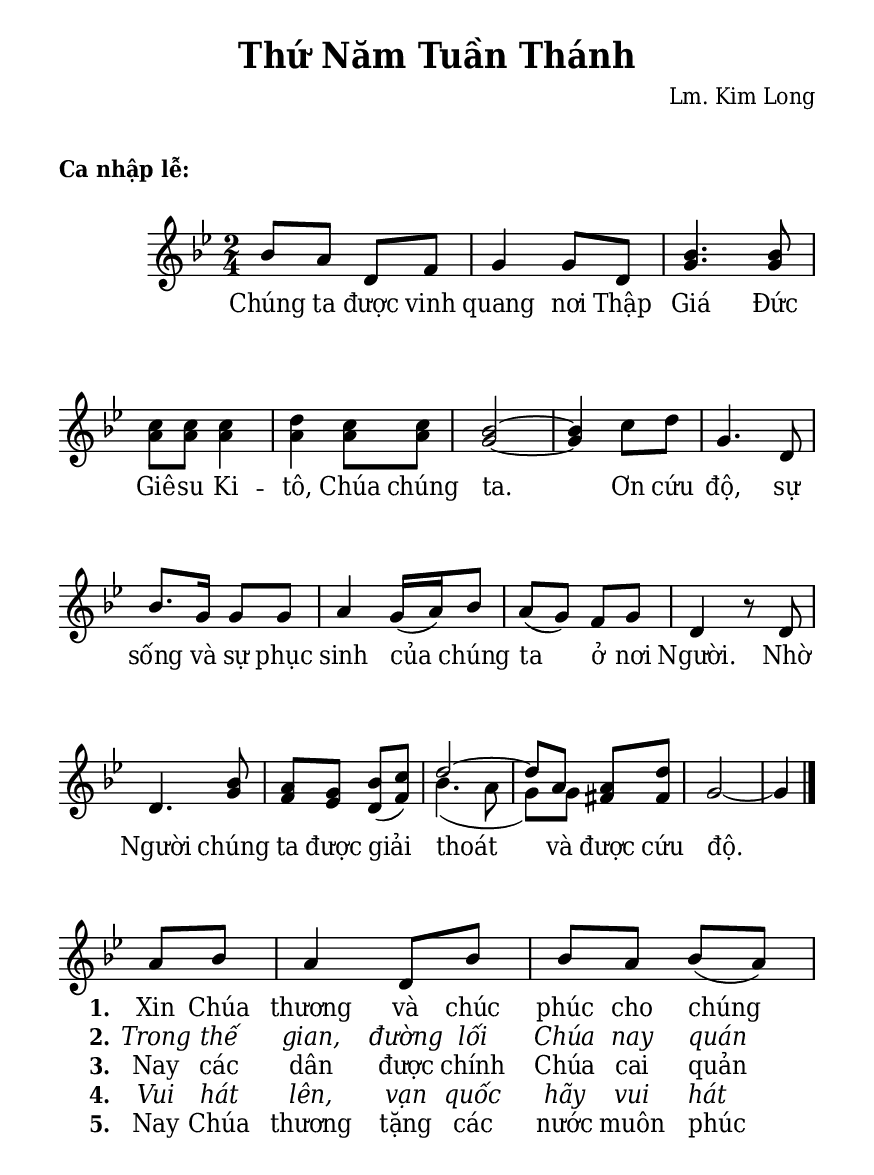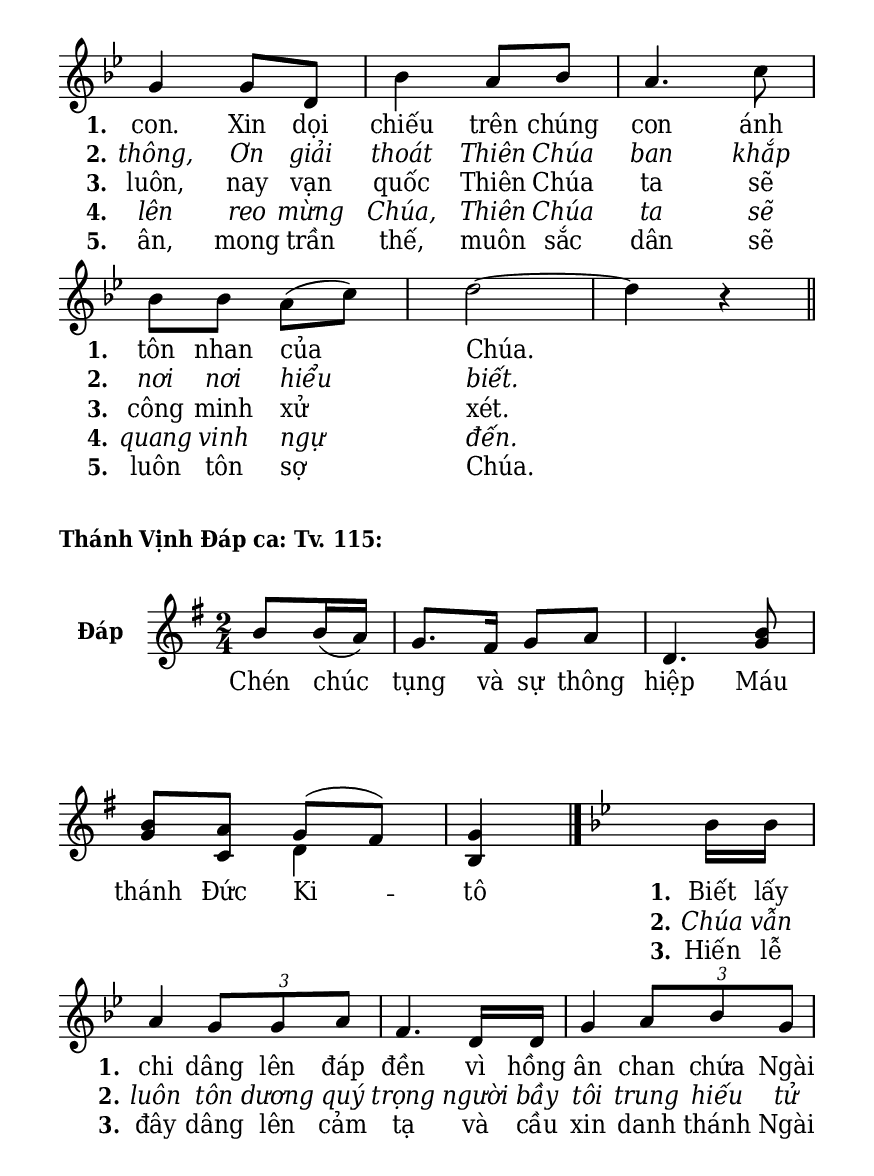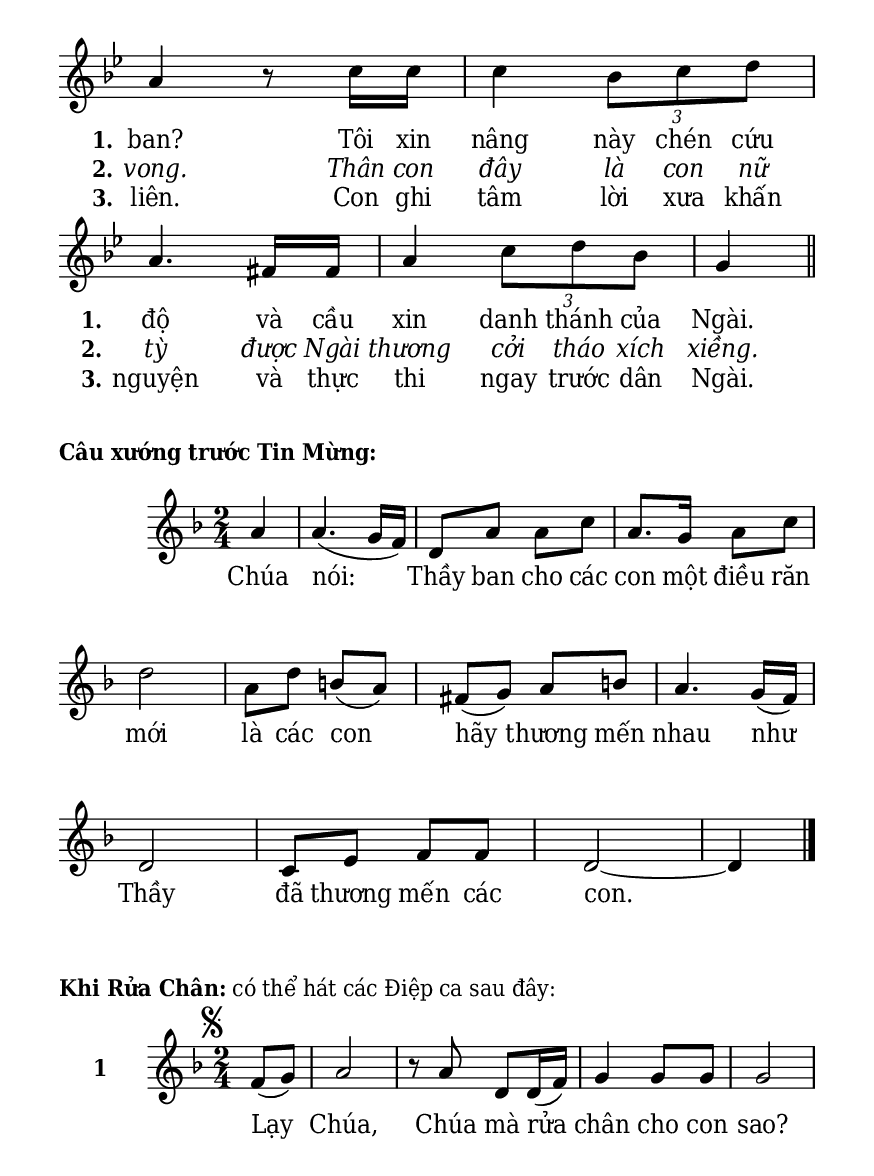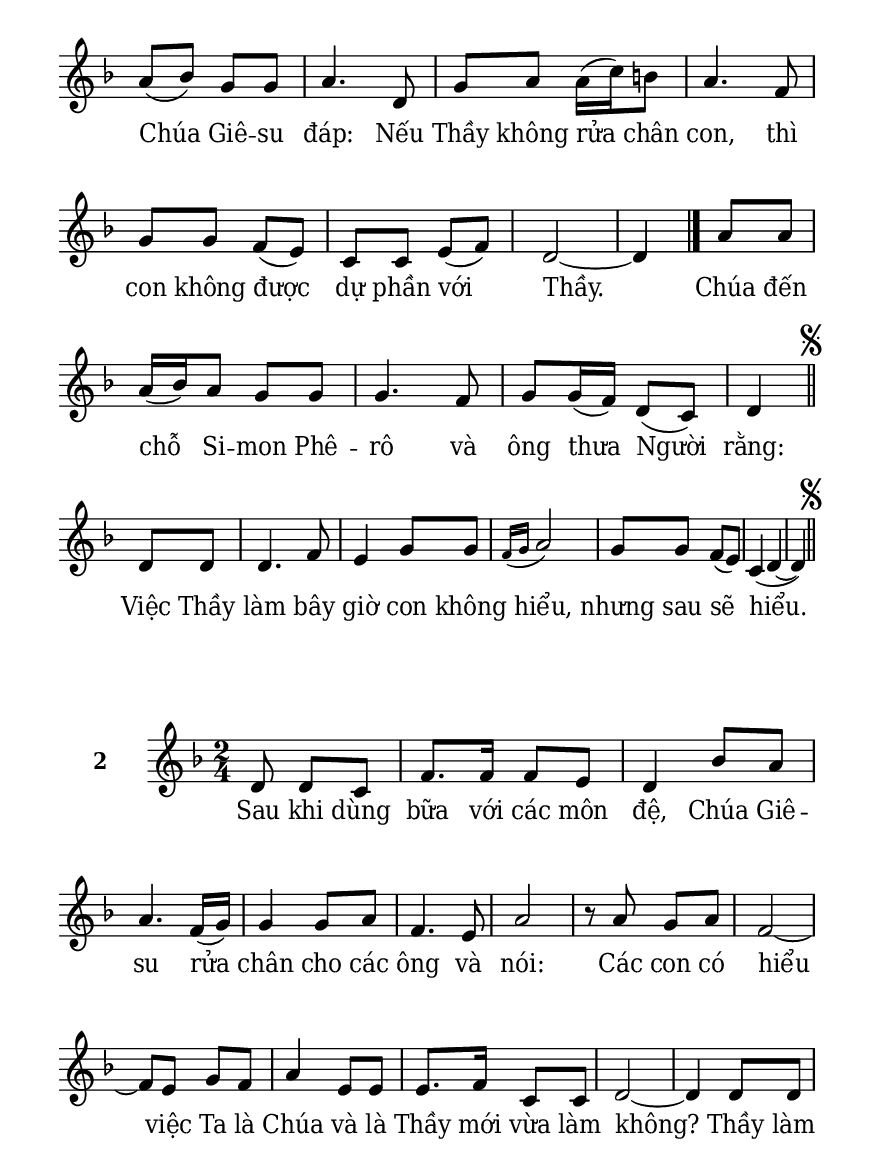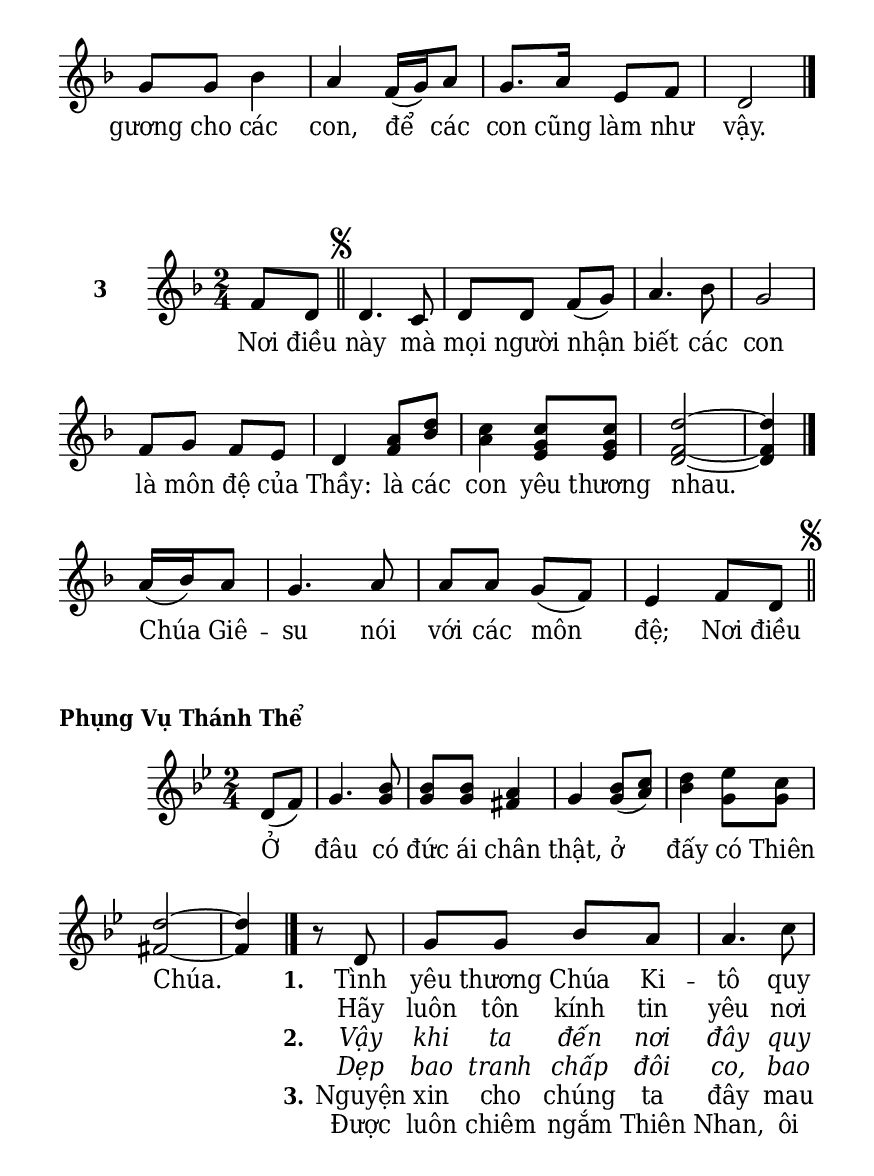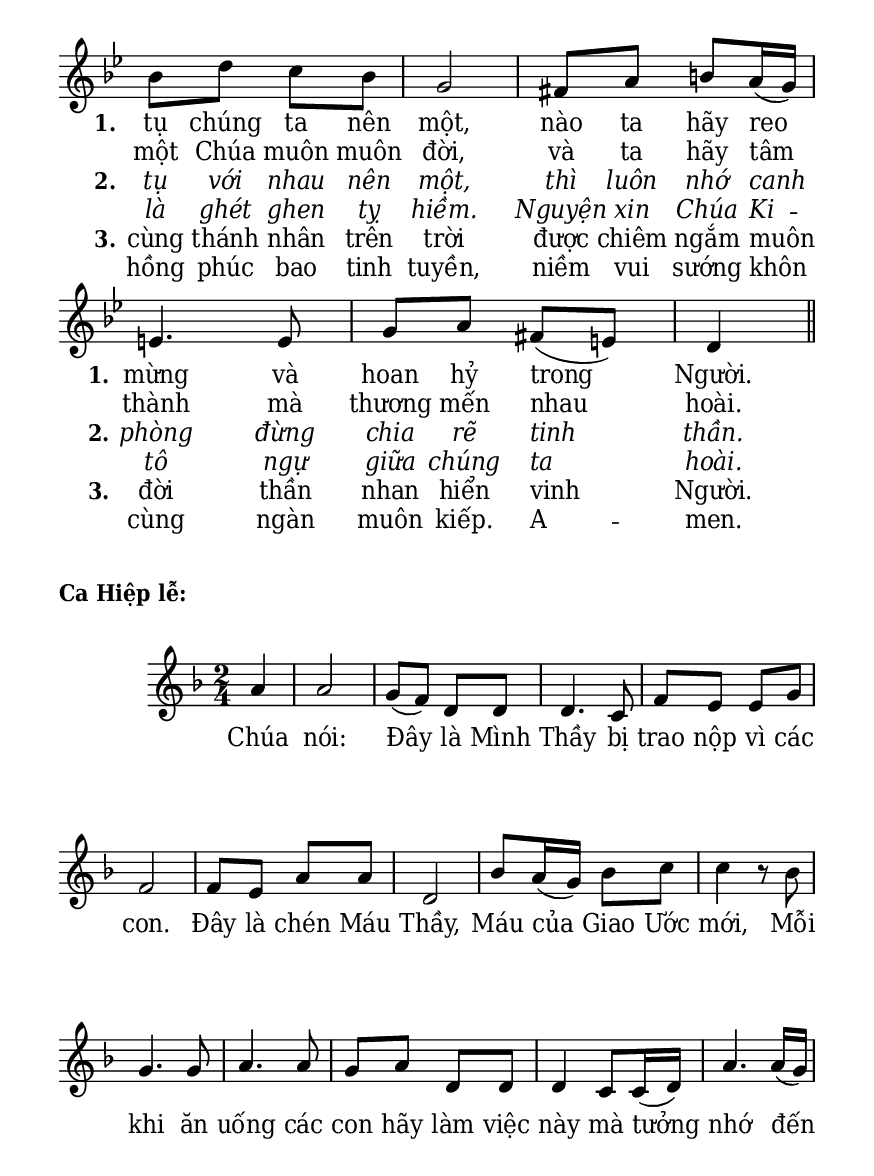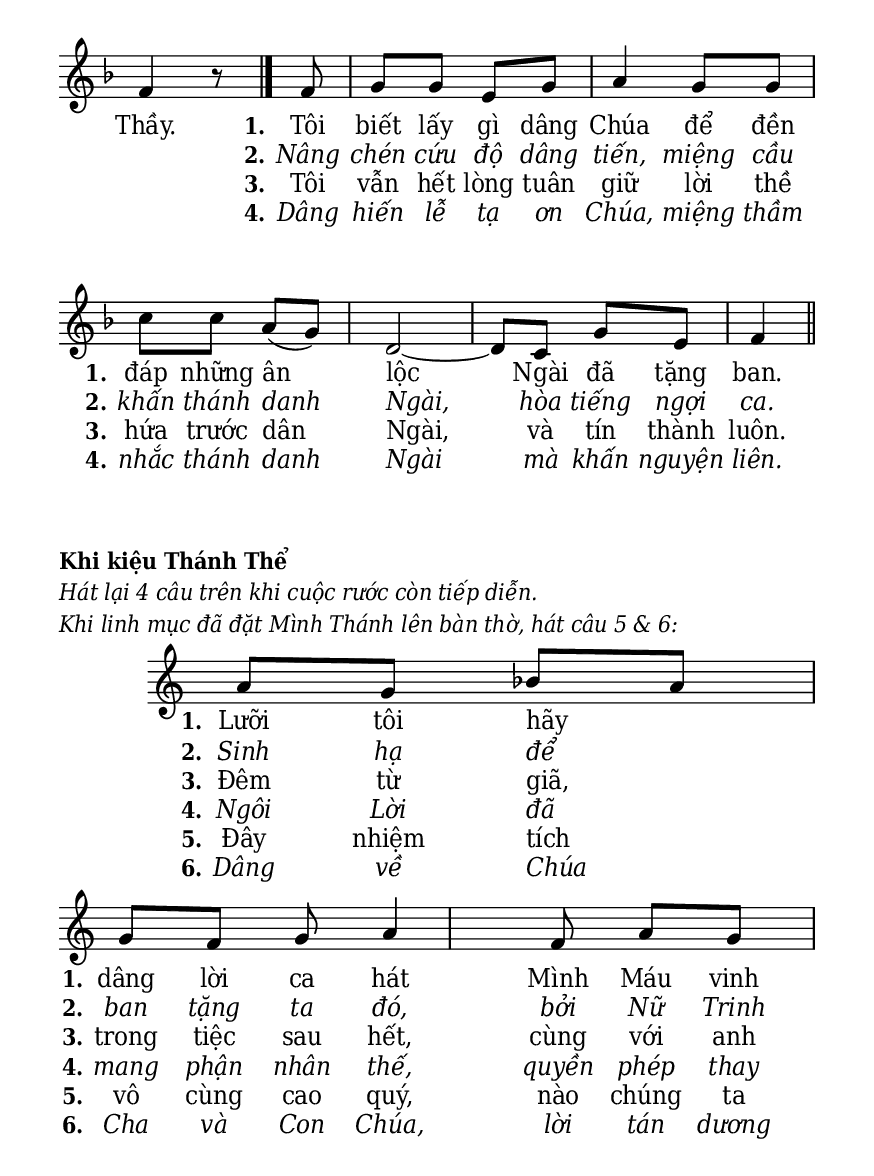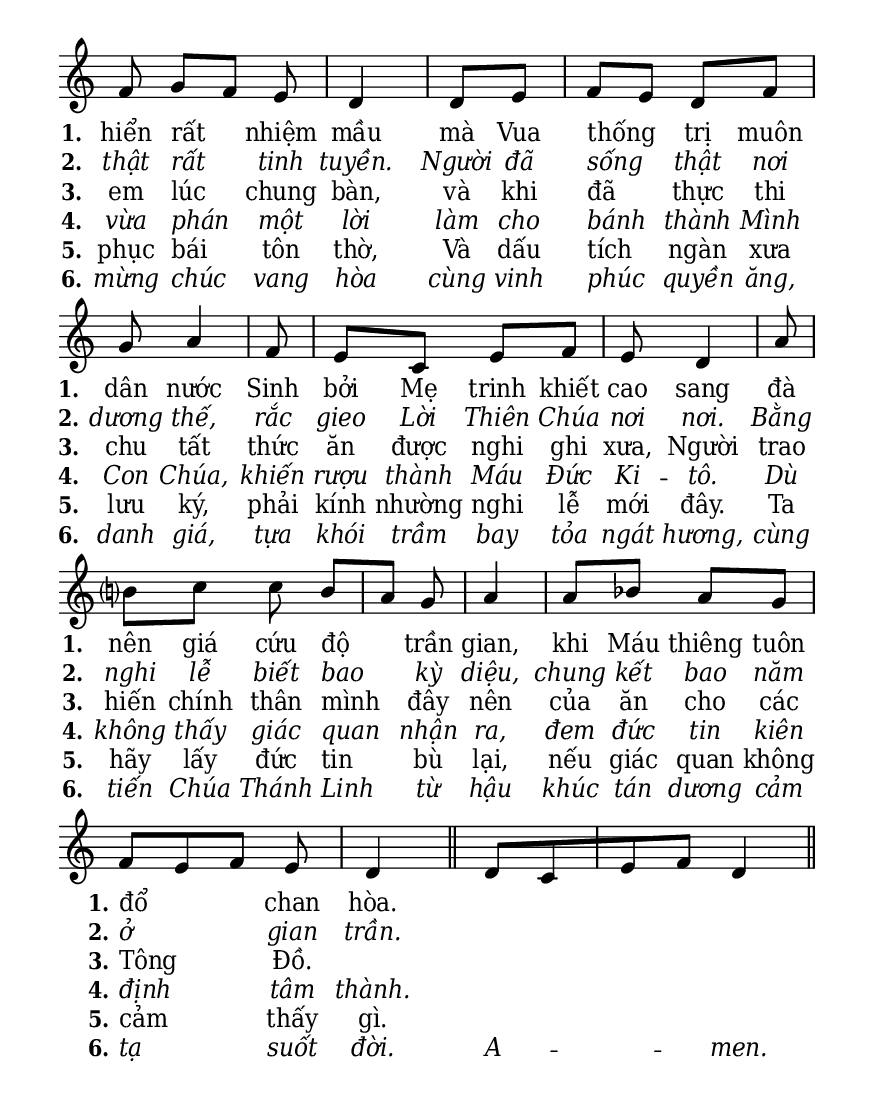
% Cài đặt chung
\version "2.22.1"
\include "english.ly"

\header {
  title = "Thứ Năm Tuần Thánh"
  composer = "Lm. Kim Long"
  %arranger = " "
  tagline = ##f
}

% mã nguồn cho những chức năng chưa hỗ trợ trong phiên bản lilypond hiện tại
% cung cấp bởi cộng đồng lilypond khi gửi email đến lilypond-user@gnu.org
% in số phiên khúc trên mỗi dòng
#(define (add-grob-definition grob-name grob-entry)
     (set! all-grob-descriptions
           (cons ((@@ (lily) completize-grob-entry)
                  (cons grob-name grob-entry))
                 all-grob-descriptions)))

#(add-grob-definition
    'StanzaNumberSpanner
    `((direction . ,LEFT)
      (font-series . bold)
      (padding . 1.0)
      (side-axis . ,X)
      (stencil . ,ly:text-interface::print)
      (X-offset . ,ly:side-position-interface::x-aligned-side)
      (Y-extent . ,grob::always-Y-extent-from-stencil)
      (meta . ((class . Spanner)
               (interfaces . (font-interface
                              side-position-interface
                              stanza-number-interface
                              text-interface))))))

\layout {
    \context {
      \Global
      \grobdescriptions #all-grob-descriptions
    }
    \context {
      \Score
      \remove Stanza_number_align_engraver
      \consists
        #(lambda (context)
           (let ((texts '())
                 (syllables '()))
             (make-engraver
              (acknowledgers
               ((stanza-number-interface engraver grob source-engraver)
                  (set! texts (cons grob texts)))
               ((lyric-syllable-interface engraver grob source-engraver)
                  (set! syllables (cons grob syllables))))
              ((stop-translation-timestep engraver)
                 (for-each
                  (lambda (text)
                    (for-each
                     (lambda (syllable)
                       (ly:pointer-group-interface::add-grob
                        text
                        'side-support-elements
                        syllable))
                     syllables))
                  texts)
                 (set! syllables '())))))
    }
    \context {
      \Lyrics
      \remove Stanza_number_engraver
      \consists
        #(lambda (context)
           (let ((text #f)
                 (last-stanza #f))
             (make-engraver
              ((process-music engraver)
                 (let ((stanza (ly:context-property context 'stanza #f)))
                   (if (and stanza (not (equal? stanza last-stanza)))
                       (let ((column (ly:context-property context
'currentCommandColumn)))
                         (set! last-stanza stanza)
                         (if text
                             (ly:spanner-set-bound! text RIGHT column))
                         (set! text (ly:engraver-make-grob engraver
'StanzaNumberSpanner '()))
                         (ly:grob-set-property! text 'text stanza)
                         (ly:spanner-set-bound! text LEFT column)))))
              ((finalize engraver)
                 (if text
                     (let ((column (ly:context-property context
'currentCommandColumn)))
                       (ly:spanner-set-bound! text RIGHT column)))))))
      \override StanzaNumberSpanner.horizon-padding = 10000
    }
}

stanzaReminderOff =
  \temporary \override StanzaNumberSpanner.after-line-breaking =
     #(lambda (grob)
        ;; Can be replaced with (not (first-broken-spanner? grob)) in 2.23.
        (if (let ((siblings (ly:spanner-broken-into (ly:grob-original grob))))
              (and (pair? siblings)
                   (not (eq? grob (car siblings)))))
            (ly:grob-suicide! grob)))

stanzaReminderOn = \undo \stanzaReminderOff
% kết thúc mã nguồn

% Nhạc
nhacMauMot = \relative c'' {
  \key bf \major
  \time 2/4
  bf8 a d, f |
  g4 g8 d |
  <<
    {
      bf'4. bf8 |
      a a a4 |
      a c8 c |
      bf2 ~ |
      bf4
    }
    {
      g4. g8 |
      c c c4 |
      d a8 a |
      g2 ~ |
      g4
    }
  >>
  c8 d |
  g,4. d8 |
  bf'8. g16 g8 g |
  a4 g16 (a) bf8 |
  a (g) f g |
  d4 r8 d |
  d4.
  <<
    {
      bf'8 |
      a g bf (c)
    }
    {
      g |
      f ef d (f) 
    }
  >>
  <<
    {
      \voiceOne
      d'2 ~ |
      d8 a
    }
    \new Voice = "splitpart" {
      \voiceTwo
      bf4. (a8 |
      g) g
    }
  >>
  \oneVoice
  <<
    {
      a8 d |
    }
    {
      fs,8 fs
    }
  >>
  g2 ~ |
  g4 \bar "|." \break
  
  a8 bf |
  a4 d,8 bf' |
  bf a bf (a) |
  g4 g8 d |
  bf'4 a8 bf |
  a4. c8 |
  bf bf a (c) |
  d2 ~ |
  d4 r \bar "||"
}

nhacMauHai = \relative c'' {
  \key g \major
  \time 2/4
  \partial 4 b8 b16 (a) |
  g8. fs16 g8 a |
  d,4.
  <<
    {
      b'8 |
      b a
    }
    {
      g |
      g c,
    }
  >>
  <<
    {
      \voiceOne
      g' (fs)
    }
    \new Voice = "splitpart" {
      \voiceTwo
      d4
    }
  >>
  \oneVoice
  \partial 4 <g b,>4 \bar "|."
  
  \set Staff.explicitKeySignatureVisibility = #end-of-line-invisible
  \set Staff.printKeyCancellation = ##f
  \key bf \major
  \partial 8 bf16 bf |
  a4 \tuplet 3/2 { g8 g a } |
  f4. d16 d |
  g4 \tuplet 3/2 { a8 bf g } |
  a4 r8 c16 c |
  c4 \tuplet 3/2 { bf8 c d } |
  a4. fs16 fs |
  a4 \tuplet 3/2 { c8 d bf } |
  g4 \bar "||"
}

nhacMauBa = \relative c'' {
  \key f \major
  \time 2/4
  \partial 4 a4 |
  a4. (g16 f) |
  d8 a' a c |
  a8. g16 a8 c |
  d2 |
  a8 d b! (a) |
  fs8 (g) a b! |
  a4. g16 (f) |
  d2 |
  c8 e f f |
  d2 ~ |
  d4 \bar "|."
}

nhacMauBon = \relative c' {
  \key f \major
  \time 2/4
  \once \override Score.RehearsalMark.font-size = #0.1
  \mark \markup { \musicglyph #"scripts.segno" }
  \partial 4 f8 (g) |
  a2 |
  r8 a d, d16 (f) |
  g4 g8 g |
  g2 |
  a8 (bf) g g |
  a4. d,8 |
  g a a16 (c) b!8 |
  a4. f8 |
  g g f (e) |
  c c e (f) |
  d2 ~ |
  d4 \bar "|."
  a'8 a |
  a16 (bf) a8 g g |
  g4. f8 |
  g g16 (f) d8 (c) |
  d4 \bar "||"
  \once \override Score.RehearsalMark #'break-visibility = #end-of-line-visible
  \once \override Score.RehearsalMark.font-size = #0.1
  \mark \markup { \musicglyph #"scripts.segno" }
  \break
  
  d8 d |
  d4. f8 |
  e4 g8 g |
  \slashedGrace { f16 (g } a2) |
  g8 g f (e) |
  c4 (d ~ |
  d) \bar "||"
  \once \override Score.RehearsalMark.font-size = #0.1
  \mark \markup { \musicglyph #"scripts.segno" }
}

nhacMauNam = \relative c' {
  \key f \major
  \time 2/4
  \partial 4. d8 d c |
  f8. f16 f8 e |
  d4 bf'8 a |
  a4. f16 (g) |
  g4 g8 a |
  f4. e8 |
  a2 |
  r8 a g a |
  f2 ~ |
  f8 e g f |
  a4 e8 e |
  e8. f16 c8 c |
  d2 ~ |
  d4 d8 d |
  g g bf4 |
  a4 f16 (g) a8 |
  g8. a16 e8 f |
  d2 \bar "|."
}

nhacMauSau = \relative c' {
  \key f \major
  \time 2/4
  \partial 4 f8 d \bar "||"
  \once \override Score.RehearsalMark.font-size = #0.1
  \mark \markup { \musicglyph #"scripts.segno" }
  d4. c8 |
  d d f (g) |
  a4. bf8 |
  g2 |
  f8 g f e |
  d4 <a' f>8 <d bf> |
  <c a>4 <c g e>8 <c g e> |
  <d f, d>2 ~ <d f, d>4 \bar "|." \break
  a16 (bf) a8 |
  g4. a8 |
  a a g (f) |
  e4 f8 d \bar "||"
  \once \override Score.RehearsalMark.font-size = #0.1
  \mark \markup { \musicglyph #"scripts.segno" }
}

nhacMauBay = \relative c' {
  \key bf \major
  \time 2/4
  \partial 4 d8 (f) |
  g4.
  <<
    {
      bf8 |
      bf bf a4 |
      g bf8 (c) |
      d4 ef8 c |
      d2 ~ |
      d4 \bar "|."
    }
    {
      g,8 |
      g g fs4 |
      \skip 4 g8 (a) |
      bf4 g8 g |
      fs2 ~ |
      fs4
    }
  >>
  r8 d |
  g g bf a |
  a4. c8 |
  bf d c bf |
  g2 |
  fs8 a b! a16 (g) |
  e!4. e8 |
  g a fs (e!) |
  d4 \bar "||"
}

nhacMauTam = \relative c'' {
  \key f \major
  \time 2/4
  \partial 4 a4 |
  a2 |
  g8 (f) d d |
  d4. c8 |
  f e e g |
  f2 |
  f8 e a a |
  d,2 |
  bf'8 a16 (g) bf8 c |
  c4 r8 bf |
  g4. g8 |
  a4. a8 |
  g a d, d |
  d4 c8 c16 (d) |
  a'4. a16 (g) |
  f4 r8 \bar "|."
  
  f8 |
  g g e g |
  a4 g8 g |
  c c a (g) |
  d2 ~ |
  d8 c g' e |
  f4 \bar "||"
}

nhacMauChin = \relative c'' {
  \key c \major
  \time 2/4
  a8 g bf \hide ([a]) g f g a4 f8 a
  g f g \hide ([f]) e d4 \bar "|" d8 e f \hide ([e]) d f g a4 \bar "|"
  f8 e c e f e d4 \bar "|" a'8 b!? c c b \hide ([a]) g \bar "|"
  a4 a8 bf a g f \hide ([e f]) e d4 \bar "||"
  d8 \hide ([c e f]) d4 \bar "||"
}

% Lời
loiMauMot = \lyricmode {
  Chúng ta được vinh quang nơi Thập Giá Đức Giê -- su Ki -- tô,
  Chúa chúng ta.
  Ơn cứu độ, sự sống và sự phục sinh của chúng ta ở nơi Người.
  Nhờ Người chúng ta được giải thoát và được cứu độ.
  <<
    {
      \set stanza = "1."
      Xin Chúa thương và chúc phúc cho chúng con.
      Xin dọi chiếu trên chúng con ánh tôn nhan của Chúa.
    }
    \new Lyrics {
      \set associatedVoice = "beSop"
      \set stanza = "2."
      \override Lyrics.LyricText.font-shape = #'italic
      Trong thế gian, đường lối Chúa nay quán thông,
      Ơn giải thoát Thiên Chúa ban khắp nơi nơi hiểu biết.
    }
    \new Lyrics {
      \set associatedVoice = "beSop"
      \set stanza = "3."
      Nay các dân được chính Chúa cai quản luôn,
      nay vạn quốc Thiên Chúa ta sẽ công minh xử xét.
    }
    \new Lyrics {
      \set associatedVoice = "beSop"
      \set stanza = "4."
      \override Lyrics.LyricText.font-shape = #'italic
      Vui hát lên, vạn quốc hãy vui hát lên reo mừng Chúa,
      Thiên Chúa ta sẽ quang vinh ngự đến.
    }
    \new Lyrics {
      \set associatedVoice = "beSop"
      \set stanza = "5."
      Nay Chúa thương tặng các nước muôn phúc ân,
      mong trần thế, muôn sắc dân sẽ luôn tôn sợ Chúa.
    }
  >>
}

loiMauHai = \lyricmode {
  Chén chúc tụng và sự thông hiệp Máu thánh Đức Ki -- tô
  <<
    {
      \set stanza = "1."
      Biết lấy chi dâng lên đáp đền
      vì hồng ân chan chứa Ngài ban?
      Tôi xin nâng này chén cứu độ
      và cầu xin danh thánh của Ngài.
    }
    \new Lyrics {
      \set associatedVoice = "beSop"
      \set stanza = "2."
      \override Lyrics.LyricText.font-shape = #'italic
      Chúa vẫn luôn tôn dương quý trọng
      người bầy tôi trung hiếu tử vong.
      Thân con đây là con nữ tỳ
      được Ngài thương cởi tháo xích xiềng.
    }
    \new Lyrics {
      \set associatedVoice = "beSop"
      \set stanza = "3."
      Hiến lễ đây dâng lên cảm tạ
      và cầu xin danh thánh Ngài liên.
      Con ghi tâm lời xưa khấn nguyện
      và thực thi ngay trước dân Ngài.
    }
  >>
}

loiMauBa = \lyricmode {
  Chúa nói: Thầy ban cho các con một điều răn mới
  là các con hãy thương mến nhau
  như Thầy đã thương mến các con.
}

loiMauBon = \lyricmode {
  Lạy Chúa, Chúa mà rửa chân cho con sao?
  Chúa Giê -- su đáp:
  Nếu Thầy không rửa chân con, thì con không được
  dự phần với Thầy.
  Chúa đến chỗ Si -- mon Phê -- rô và ông thưa Người rằng:
  
  Việc Thầy làm bây giờ con không hiểu, nhưng sau sẽ hiểu.
}

loiMauNam = \lyricmode {
  Sau khi dùng bữa với các môn đệ,
  Chúa Giê -- su rửa chân cho các ông và nói:
  Các con có hiểu việc Ta là Chúa và là Thầy mới vừa làm không?
  Thầy làm gương cho các con, để các con cũng làm như vậy.
}

loiMauSau = \lyricmode {
  Nơi điều này mà mọi người nhận biết các con là môn đệ của Thầy:
  là các con yêu thương nhau.
  Chúa Giê -- su nói với các môn đệ;
  Nơi điều
}

loiMauBay = \lyricmode {
  Ở đâu có đức ái chân thật, ở đấy có Thiên Chúa.
  <<
    {
      \set stanza = "1."
      Tình yêu thương Chúa Ki -- tô quy tụ chúng ta nên một,
      nào ta hãy reo mừng và hoan hỷ trong Người.
    }
    \new Lyrics {
      \set associatedVoice = "beSop"
      \stanzaReminderOff
      Hãy luôn tôn kính tin yêu nơi một Chúa muôn muôn đời,
      và ta hãy tâm thành mà thương mến nhau hoài.
    }
    \new Lyrics {
      \set associatedVoice = "beSop"
      \set stanza = "2."
      \override Lyrics.LyricText.font-shape = #'italic
      Vậy khi ta đến nơi đây quy tụ với nhau nên một,
      thì luôn nhớ canh phòng đừng chia rẽ tinh thần.
    }
    \new Lyrics {
      \set associatedVoice = "beSop"
      \stanzaReminderOff
      \override Lyrics.LyricText.font-shape = #'italic
      Dẹp bao tranh chấp đôi co, bao là ghét ghen tỵ hiềm.
      Nguyện xin Chúa Ki -- tô ngự giữa chúng ta hoài.
    }
    \new Lyrics {
      \set associatedVoice = "beSop"
      \set stanza = "3."
      Nguyện xin cho chúng ta đây mau cùng thánh nhân trên trời
      được chiêm ngắm muôn đời thần nhan hiển vinh Người.
    }
    \new Lyrics {
      \set associatedVoice = "beSop"
      \stanzaReminderOff
      Được luôn chiêm ngắm Thiên Nhan, ôi hồng phúc bao tinh tuyền,
      niềm vui sướng khôn cùng ngàn muôn kiếp.
      A -- men.
    }
  >>
}

loiMauTam = \lyricmode {
  Chúa nói: Đây là Mình Thầy bị trao nộp vì các con.
  Đây là chén Máu Thầy, Máu của Giao Ước mới,
  Mỗi khi ăn uống các con hãy làm việc này
  mà tưởng nhớ đến Thầy.
  <<
    {
      \set stanza = "1."
      Tôi biết lấy gì dâng Chúa
      để đền đáp những ân lộc Ngài đã tặng ban.
    }
    \new Lyrics {
      \set associatedVoice = "beSop"
      \set stanza = "2."
      \override Lyrics.LyricText.font-shape = #'italic
      Nâng chén cứu độ dâng tiến,
      miệng cầu khấn thánh danh Ngài, hòa tiếng ngợi ca.
    }
    \new Lyrics {
      \set associatedVoice = "beSop"
      \set stanza = "3."
      Tôi vẫn hết lòng tuân giữ lời thề hứa trước dân Ngài,
      và tín thành luôn.
    }
    \new Lyrics {
      \set associatedVoice = "beSop"
      \set stanza = "4."
      \override Lyrics.LyricText.font-shape = #'italic
      Dâng hiến lễ tạ ơn Chúa,
      miệng thầm nhắc thánh danh Ngài mà khấn nguyện liên.
    }
  >>
}

loiMauChin = \lyricmode {
  <<
    {
      \set stanza = "1."
      Lưỡi tôi hãy dâng lời ca hát Mình Máu vinh hiển rất nhiệm mầu
      mà Vua thống trị muôn dân nước
      Sinh bởi Mẹ trinh khiết cao sang
      đà nên giá cứu độ trần gian,
      khi Máu thiêng tuôn đổ chan hòa.
    }
    \new Lyrics {
      \set associatedVoice = "beSop"
      \set stanza = "2."
      \override Lyrics.LyricText.font-shape = #'italic
      Sinh hạ để ban tặng ta đó,
      bởi Nữ Trinh thật rất tinh tuyền.
      Người đã sống thật nơi dương thế,
      rắc gieo Lời Thiên Chúa nơi nơi.
      Bằng nghi lễ biết bao kỳ diệu,
      chung kết bao năm ở gian trần.
    }
    \new Lyrics {
      \set associatedVoice = "beSop"
      \set stanza = "3."
      Đêm từ giã, trong tiệc sau hết,
      cùng với anh em lúc chung bàn,
      và khi đã thực thi chu tất
      thức ăn được nghi ghi xưa,
      Người trao hiến chính thân mình đây
      nên của ăn cho các Tông Đồ.
    }
    \new Lyrics {
      \set associatedVoice = "beSop"
      \set stanza = "4."
      \override Lyrics.LyricText.font-shape = #'italic
      Ngôi Lời đã mang phận nhân thế,
      quyền phép thay vừa phán một lời
      làm cho bánh thành Mình Con Chúa,
      khiến rượu thành Máu Đức Ki -- tô.
      Dù không thấy giác quan nhận ra,
      đem đức tin kiên định tâm thành.
    }
    \new Lyrics {
      \set associatedVoice = "beSop"
      \set stanza = "5."
      Đây nhiệm tích vô cùng cao quý,
      nào chúng ta phục bái tôn thờ,
      Và dấu tích ngàn xưa lưu ký,
      phải kính nhường nghi lễ mới đây.
      Ta hãy lấy đức tin bù lại,
      nếu giác quan không cảm thấy gì.
    }
    \new Lyrics {
      \set associatedVoice = "beSop"
      \set stanza = "6."
      \override Lyrics.LyricText.font-shape = #'italic
      Dâng về Chúa Cha và Con Chúa,
      lời tán dương mừng chúc vang hòa
      cùng vinh phúc quyền ăng, danh giá,
      tựa khói trầm bay tỏa ngát hương,
      cùng tiến Chúa Thánh Linh từ hậu
      khúc tán dương cảm tạ suốt đời.
      A -- men.
    }
  >>
}

% Dàn trang
\paper {
  #(set-paper-size "a5")
  top-margin = 10\mm
  bottom-margin = 10\mm
  left-margin = 10\mm
  right-margin = 10\mm
  indent = #0
  #(define fonts
	 (make-pango-font-tree "Deja Vu Serif Condensed"
	 		       "Deja Vu Serif Condensed"
			       "Deja Vu Serif Condensed"
			       (/ 20 20)))
  print-page-number = ##f
  %page-count = 9
}

\markup {
  \vspace #2
  \bold "Ca nhập lễ:"
}

\score {
  <<
    \new Staff <<
        \clef treble
        \new Voice = beSop {
          \nhacMauMot
        }
      \new Lyrics \lyricsto beSop \loiMauMot
    >>
  >>
  \layout {
    indent = 15
    \override Lyrics.LyricSpace.minimum-distance = #0.6
    \override Score.BarNumber.break-visibility = ##(#f #f #f)
    \override Score.SpacingSpanner.uniform-stretching = ##t
    ragged-last = ##f
  }
}

\markup {
  \vspace #2
  \bold "Thánh Vịnh Đáp ca: Tv. 115:"
}

\score {
  <<
    \new Staff \with {
      instrumentName = \markup { \bold "Đáp" }} <<
        \clef treble
        \new Voice = beSop {
          \nhacMauHai
        }
      \new Lyrics \lyricsto beSop \loiMauHai
    >>
  >>
  \layout {
    indent = 15
    \override Lyrics.LyricSpace.minimum-distance = #0.7
    \override Score.BarNumber.break-visibility = ##(#f #f #f)
    \override Score.SpacingSpanner.uniform-stretching = ##t
    \override LyricHyphen.minimum-distance = #1.5
    ragged-last = ##f
  }
}

\markup {
  \vspace #2
  \bold "Câu xướng trước Tin Mừng:"
}

\score {
  <<
    \new Staff <<
        \clef treble
        \new Voice = beSop {
          \nhacMauBa
        }
      \new Lyrics \lyricsto beSop \loiMauBa
    >>
  >>
  \layout {
    indent = 15
    \override Lyrics.LyricSpace.minimum-distance = #0.6
    \override Score.BarNumber.break-visibility = ##(#f #f #f)
    \override Score.SpacingSpanner.uniform-stretching = ##t
    ragged-last = ##f
  }
}

\markup {
  \vspace #2
  \bold "Khi Rửa Chân:"
  \normal-text "có thể hát các Điệp ca sau đây:"
}


\score {
  <<
    \new Staff \with {
      instrumentName = \markup { \bold "1" }} <<
        \clef treble
        \new Voice = beSop {
          \nhacMauBon
        }
      \new Lyrics \lyricsto beSop \loiMauBon
    >>
  >>
  \layout {
    indent = 15
    \override Lyrics.LyricSpace.minimum-distance = #0.7
    \override LyricHyphen.minimum-distance = #1
    \override Score.BarNumber.break-visibility = ##(#f #f #f)
    \override Score.SpacingSpanner.uniform-stretching = ##t
    ragged-last = ##f
  }
}

\markup {
  \vspace #2
}

\score {
  <<
    \new Staff \with {
      instrumentName = \markup { \bold "2" }} <<
        \clef treble
        \new Voice = beSop {
          \nhacMauNam
        }
      \new Lyrics \lyricsto beSop \loiMauNam
    >>
  >>
  \layout {
    indent = 15
    \override Lyrics.LyricSpace.minimum-distance = #0.7
    \override Score.BarNumber.break-visibility = ##(#f #f #f)
    \override Score.SpacingSpanner.uniform-stretching = ##t
    ragged-last = ##f
  }
}

\markup {
  \vspace #2
}

\score {
  <<
    \new Staff \with {
      instrumentName = \markup { \bold "3" }} <<
        \clef treble
        \new Voice = beSop {
          \nhacMauSau
        }
      \new Lyrics \lyricsto beSop \loiMauSau
    >>
  >>
  \layout {
    indent = 15
    \override Lyrics.LyricSpace.minimum-distance = #0.7
    \override Score.BarNumber.break-visibility = ##(#f #f #f)
    \override Score.SpacingSpanner.uniform-stretching = ##t
    ragged-last = ##f
  }
}

\markup {
  \vspace #2
  \bold "Phụng Vụ Thánh Thể"
}

\score {
  <<
    \new Staff <<
        \clef treble
        \new Voice = beSop {
          \nhacMauBay
        }
      \new Lyrics \lyricsto beSop \loiMauBay
    >>
  >>
  \layout {
    indent = 15
    \override Lyrics.LyricSpace.minimum-distance = #0.7
    \override Score.BarNumber.break-visibility = ##(#f #f #f)
    \override Score.SpacingSpanner.uniform-stretching = ##t
    ragged-last = ##f
  }
}

\markup {
  \vspace #2
  \bold "Ca Hiệp lễ:"
}

\score {
  <<
    \new Staff <<
        \clef treble
        \new Voice = beSop {
          \nhacMauTam
        }
      \new Lyrics \lyricsto beSop \loiMauTam
    >>
  >>
  \layout {
    indent = 15
    \override Lyrics.LyricSpace.minimum-distance = #0.8
    \override Score.BarNumber.break-visibility = ##(#f #f #f)
    \override Score.SpacingSpanner.uniform-stretching = ##t
    ragged-last = ##f
  }
}

\markup {
  \vspace #2
  \column {
      \left-align {
        \line {
          \bold "Khi kiệu Thánh Thể"
        }
        \line {
          \normal-text \italic "Hát lại 4 câu trên khi cuộc rước còn tiếp diễn."
        }
        \line {
          \normal-text \italic "Khi linh mục đã đặt Mình Thánh lên bàn thờ, hát câu 5 & 6:"
        }
      }
  }
}

\score {
  <<
    \new Staff <<
        \clef treble
        \new Voice = beSop {
          \nhacMauChin
        }
      \new Lyrics \lyricsto beSop \loiMauChin
    >>
  >>
  \layout {
    indent = 15
    \override Staff.TimeSignature.transparent = ##t
    \override Lyrics.LyricSpace.minimum-distance = #0.8
    \override Score.BarNumber.break-visibility = ##(#f #f #f)
    \override Score.SpacingSpanner.uniform-stretching = ##t
    \set Score.defaultBarType = ""
    \set Score.barAlways = ##t
    ragged-last = ##f
  }
}
